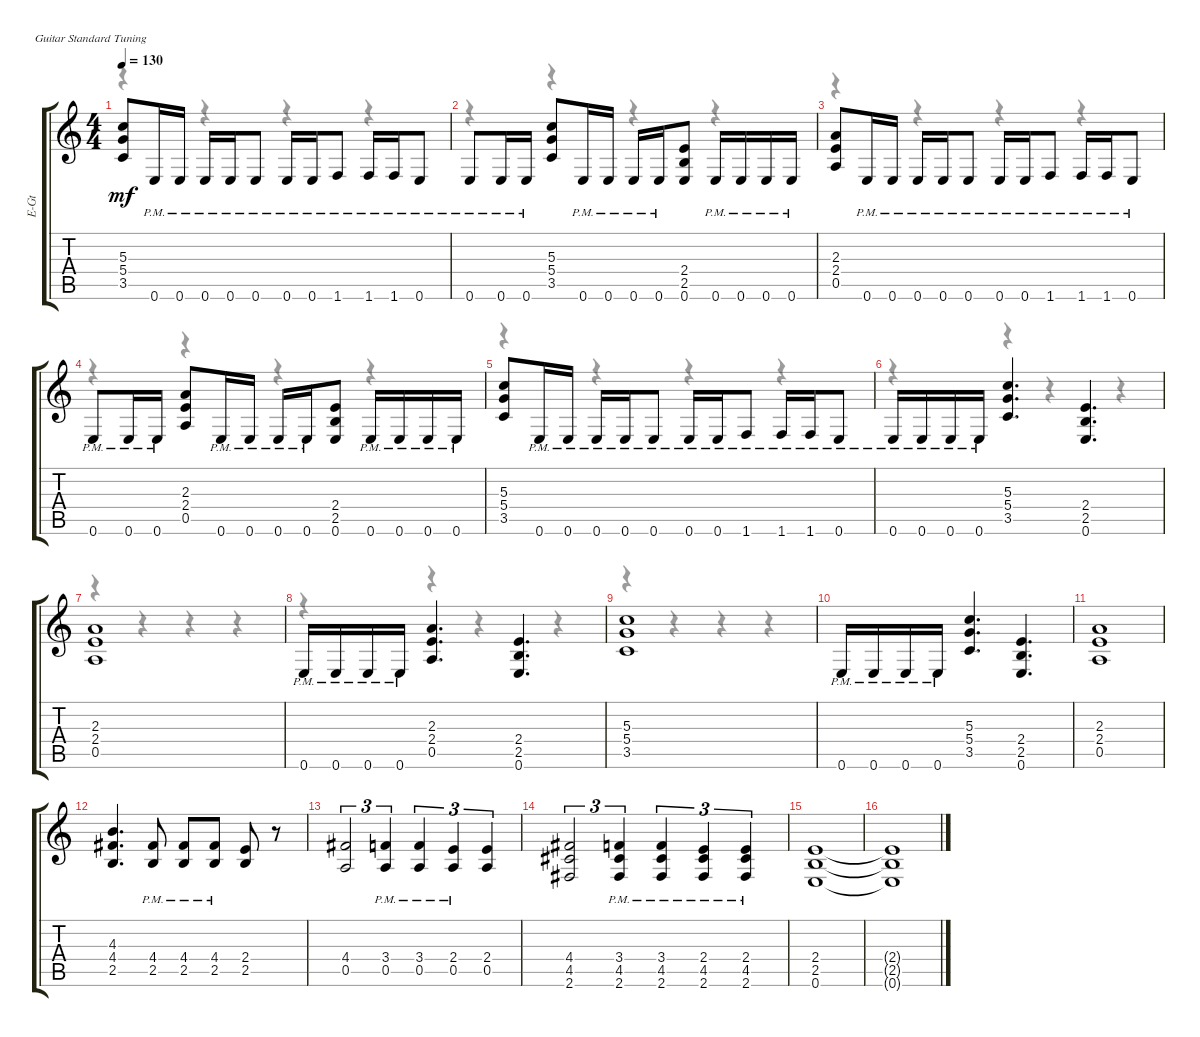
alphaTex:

\bracketExtendMode groupsimilarinstruments
\track ("James Hetfield (Rhythm)" "E-Gt") {instrument distortionguitar}
\staff {score tabs}
\tuning (E4 B3 G3 D3 A2 E2)
\voice
\ts (4 4)
\tempo 130
\clef g2
\ks c
(5.3 5.4 3.5).8{dy mf beam Up} 0.6{pm}.16{beam Up} 0.6{pm}.16{beam Up} 0.6{pm}.16{beam Up} 0.6{pm}.16{beam Up} 0.6{pm}.8{beam Up} 0.6{pm}.16{beam Up} 0.6{pm}.16{beam Up} 1.6{pm}.8{beam Up} 1.6{pm}.16{beam Up} 1.6{pm}.16{beam Up} 0.6{pm}.8{beam Up} |
0.6{pm}.8{beam Up} 0.6{pm}.16{beam Up} 0.6{pm}.16{beam Up} (5.3 5.4 3.5).8{beam Up} 0.6{pm}.16{beam Up} 0.6{pm}.16{beam Up} 0.6{pm}.16{beam Up} 0.6{pm}.16{beam Up} (2.4 2.5 0.6).8{beam Up} 0.6{pm}.16{beam Up} 0.6{pm}.16{beam Up} 0.6{pm}.16{beam Up} 0.6{pm}.16{beam Up} |
(2.3 2.4 0.5).8{beam Up} 0.6{pm}.16{beam Up} 0.6{pm}.16{beam Up} 0.6{pm}.16{beam Up} 0.6{pm}.16{beam Up} 0.6{pm}.8{beam Up} 0.6{pm}.16{beam Up} 0.6{pm}.16{beam Up} 1.6{pm}.8{beam Up} 1.6{pm}.16{beam Up} 1.6{pm}.16{beam Up} 0.6{pm}.8{beam Up} |
0.6{pm}.8{beam Up} 0.6{pm}.16{beam Up} 0.6{pm}.16{beam Up} (2.3 2.4 0.5).8{beam Up} 0.6{pm}.16{beam Up} 0.6{pm}.16{beam Up} 0.6{pm}.16{beam Up} 0.6{pm}.16{beam Up} (2.4 2.5 0.6).8{beam Up} 0.6{pm}.16{beam Up} 0.6{pm}.16{beam Up} 0.6{pm}.16{beam Up} 0.6{pm}.16{beam Up} |
(5.3 5.4 3.5).8{beam Up} 0.6{pm}.16{beam Up} 0.6{pm}.16{beam Up} 0.6{pm}.16{beam Up} 0.6{pm}.16{beam Up} 0.6{pm}.8{beam Up} 0.6{pm}.16{beam Up} 0.6{pm}.16{beam Up} 1.6{pm}.8{beam Up} 1.6{pm}.16{beam Up} 1.6{pm}.16{beam Up} 0.6{pm}.8{beam Up} |
0.6{pm}.16{beam Up} 0.6{pm}.16{beam Up} 0.6{pm}.16{beam Up} 0.6{pm}.16{beam Up} (5.3 5.4 3.5).4{d beam Up} (2.4 2.5 0.6).4{d beam Up} |
(2.3 2.4 0.5).1{beam Up} |
0.6{pm}.16{beam Up} 0.6{pm}.16{beam Up} 0.6{pm}.16{beam Up} 0.6{pm}.16{beam Up} (2.3 2.4 0.5).4{d beam Up} (2.4 2.5 0.6).4{d beam Up} |
(5.3 5.4 3.5).1{beam Up} |
0.6{pm}.16{beam Up} 0.6{pm}.16{beam Up} 0.6{pm}.16{beam Up} 0.6{pm}.16{beam Up} (5.3 5.4 3.5).4{d beam Up} (2.4 2.5 0.6).4{d beam Up} |
(2.3 2.4 0.5).1{beam Up} |
(4.3 4.4{acc #} 2.5).4{d beam Up} (4.4{pm acc #} 2.5{pm}).8{beam Up} (4.4{pm acc #} 2.5{pm}).8{beam Up} (4.4{pm acc #} 2.5{pm}).8{beam Up} (2.4 2.5).8{beam Up} r.8{beam Down} |
(4.4{acc #} 0.5).2{tu (3 2) beam Up} (3.4{pm} 0.5{pm}).4{tu (3 2) beam Up} (3.4{pm} 0.5{pm}).4{tu (3 2) beam Up} (2.4{pm} 0.5{pm}).4{tu (3 2) beam Up} (2.4 0.5).4{tu (3 2) beam Up} |
(4.4{acc #} 4.5{acc #} 2.6{acc #}).2{tu (3 2) beam Up} (3.4{pm} 4.5{pm acc #} 2.6{pm acc #}).4{tu (3 2) beam Up} (3.4{pm} 4.5{pm acc #} 2.6{pm acc #}).4{tu (3 2) beam Up} (2.4{pm} 4.5{pm acc #} 2.6{pm acc #}).4{tu (3 2) beam Up} (2.4{pm} 4.5{pm acc #} 2.6{pm acc #}).4{tu (3 2) beam Up} |
(2.4 2.5 0.6).1{beam Up} |
(2.4{t} 2.5{t} 0.6{t}).1{beam Up}
\voice
\clef g2
\ottava regular
\simile none
\ks c
r.4{dy mf beam Down} r.4{beam Down} r.4{beam Down} r.4{beam Down} |
r.4{beam Down} r.4{beam Down} r.4{beam Down} r.4{beam Down} |
r.4{beam Down} r.4{beam Down} r.4{beam Down} r.4{beam Down} |
r.4{beam Down} r.4{beam Down} r.4{beam Down} r.4{beam Down} |
r.4{beam Down} r.4{beam Down} r.4{beam Down} r.4{beam Down} |
r.4{beam Down} r.4{beam Down} r.4{beam Down} r.4{beam Down} |
r.4{beam Down} r.4{beam Down} r.4{beam Down} r.4{beam Down} |
r.4{beam Down} r.4{beam Down} r.4{beam Down} r.4{beam Down} |
r.4{beam Down} r.4{beam Down} r.4{beam Down} r.4{beam Down} |
|
|
|
|
|
|
